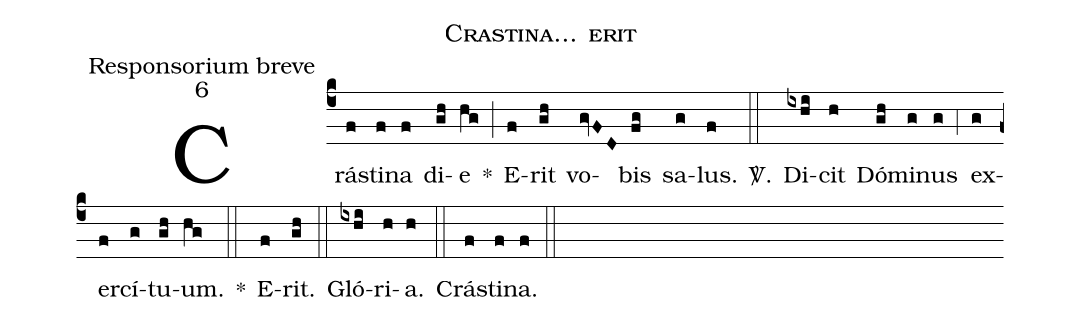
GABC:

name:Crastina... erit;
office-part:Responsorium breve;
mode:6;
%%
(c4) Crá(f)sti(f)na(f) di(gh)e(hg) *(;) E(f)rit(gh) vo(gvFD)bis(fg) sa(g)lus.(f) <sp>V/</sp>.(::) Di(ixhi)cit(h) Dó(gh)mi(g)nus(g) (;4) ex(g)er(f)cí(g)tu(gh)um.(hg) *(::) E(f)rit.(gh) (::) Gló(ixhi)ri(h)a.(h) (::) Crá(f)sti(f)na.(f) (::)
